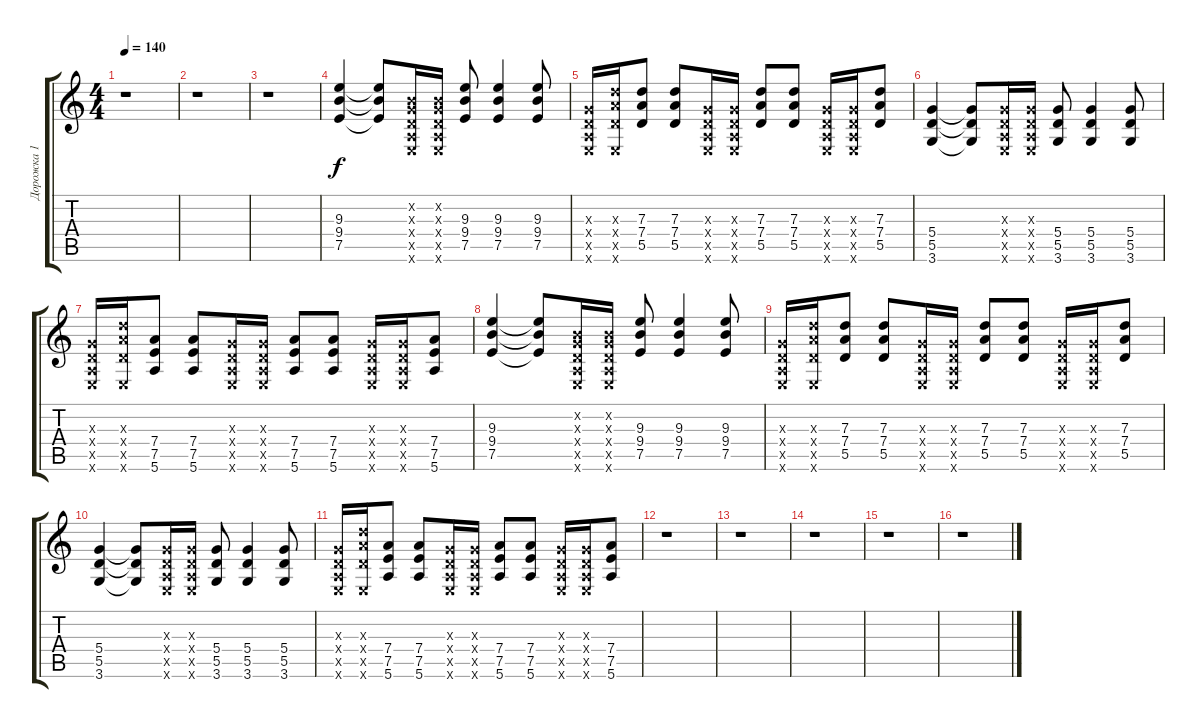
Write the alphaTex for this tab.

\track ("Дорожка 1" "Дорожка 1") {instrument overdrivenguitar}
\staff {score tabs}
\tuning (E4 B3 G3 D3 A2 E2) {hide}
\ts (4 4)
\tempo 140
\clef g2
\ks c
r.1{dy f} |
r.1 |
r.1 |
(9.3 9.4 7.5).4 (9.3{t} 9.4{t} 7.5{t}).8 (0.2{x} 0.3{x} 0.4{x} 0.5{x} 0.6{x}).16 (0.2{x} 0.3{x} 0.4{x} 0.5{x} 0.6{x}).16 (9.3 9.4 7.5).8 (9.3 9.4 7.5).4 (9.3 9.4 7.5).8 |
(0.3{x} 0.4{x} 0.5{x} 0.6{x}).16 (7.3{x} 7.4{x} 5.5{x} 0.6{x}).16 (7.3 7.4 5.5).8 (7.3 7.4 5.5).8 (0.3{x} 0.4{x} 0.5{x} 0.6{x}).16 (0.3{x} 0.4{x} 0.5{x} 0.6{x}).16 (7.3 7.4 5.5).8 (7.3 7.4 5.5).8 (0.3{x} 0.4{x} 0.5{x} 0.6{x}).16 (0.3{x} 0.4{x} 0.5{x} 0.6{x}).16 (7.3 7.4 5.5).8 |
(5.4 5.5 3.6).4 (5.4{t} 5.5{t} 3.6{t}).8 (0.3{x} 0.4{x} 0.5{x} 0.6{x}).16 (0.3{x} 0.4{x} 0.5{x} 0.6{x}).16 (5.4 5.5 3.6).8 (5.4 5.5 3.6).4 (5.4 5.5 3.6).8 |
(0.3{x} 0.4{x} 0.5{x} 0.6{x}).16 (7.3{x} 7.4{x} 5.5{x} 0.6{x}).16 (7.4 7.5 5.6).8 (7.4 7.5 5.6).8 (0.3{x} 0.4{x} 0.5{x} 0.6{x}).16 (0.3{x} 0.4{x} 0.5{x} 0.6{x}).16 (7.4 7.5 5.6).8 (7.4 7.5 5.6).8 (0.3{x} 0.4{x} 0.5{x} 0.6{x}).16 (0.3{x} 0.4{x} 0.5{x} 0.6{x}).16 (7.4 7.5 5.6).8 |
(9.3 9.4 7.5).4 (9.3{t} 9.4{t} 7.5{t}).8 (0.2{x} 0.3{x} 0.4{x} 0.5{x} 0.6{x}).16 (0.2{x} 0.3{x} 0.4{x} 0.5{x} 0.6{x}).16 (9.3 9.4 7.5).8 (9.3 9.4 7.5).4 (9.3 9.4 7.5).8 |
(0.3{x} 0.4{x} 0.5{x} 0.6{x}).16 (7.3{x} 7.4{x} 5.5{x} 0.6{x}).16 (7.3 7.4 5.5).8 (7.3 7.4 5.5).8 (0.3{x} 0.4{x} 0.5{x} 0.6{x}).16 (0.3{x} 0.4{x} 0.5{x} 0.6{x}).16 (7.3 7.4 5.5).8 (7.3 7.4 5.5).8 (0.3{x} 0.4{x} 0.5{x} 0.6{x}).16 (0.3{x} 0.4{x} 0.5{x} 0.6{x}).16 (7.3 7.4 5.5).8 |
(5.4 5.5 3.6).4 (5.4{t} 5.5{t} 3.6{t}).8 (0.3{x} 0.4{x} 0.5{x} 0.6{x}).16 (0.3{x} 0.4{x} 0.5{x} 0.6{x}).16 (5.4 5.5 3.6).8 (5.4 5.5 3.6).4 (5.4 5.5 3.6).8 |
(0.3{x} 0.4{x} 0.5{x} 0.6{x}).16 (7.3{x} 7.4{x} 5.5{x} 0.6{x}).16 (7.4 7.5 5.6).8 (7.4 7.5 5.6).8 (0.3{x} 0.4{x} 0.5{x} 0.6{x}).16 (0.3{x} 0.4{x} 0.5{x} 0.6{x}).16 (7.4 7.5 5.6).8 (7.4 7.5 5.6).8 (0.3{x} 0.4{x} 0.5{x} 0.6{x}).16 (0.3{x} 0.4{x} 0.5{x} 0.6{x}).16 (7.4 7.5 5.6).8 |
r.1 |
r.1 |
r.1 |
r.1 |
r.1
